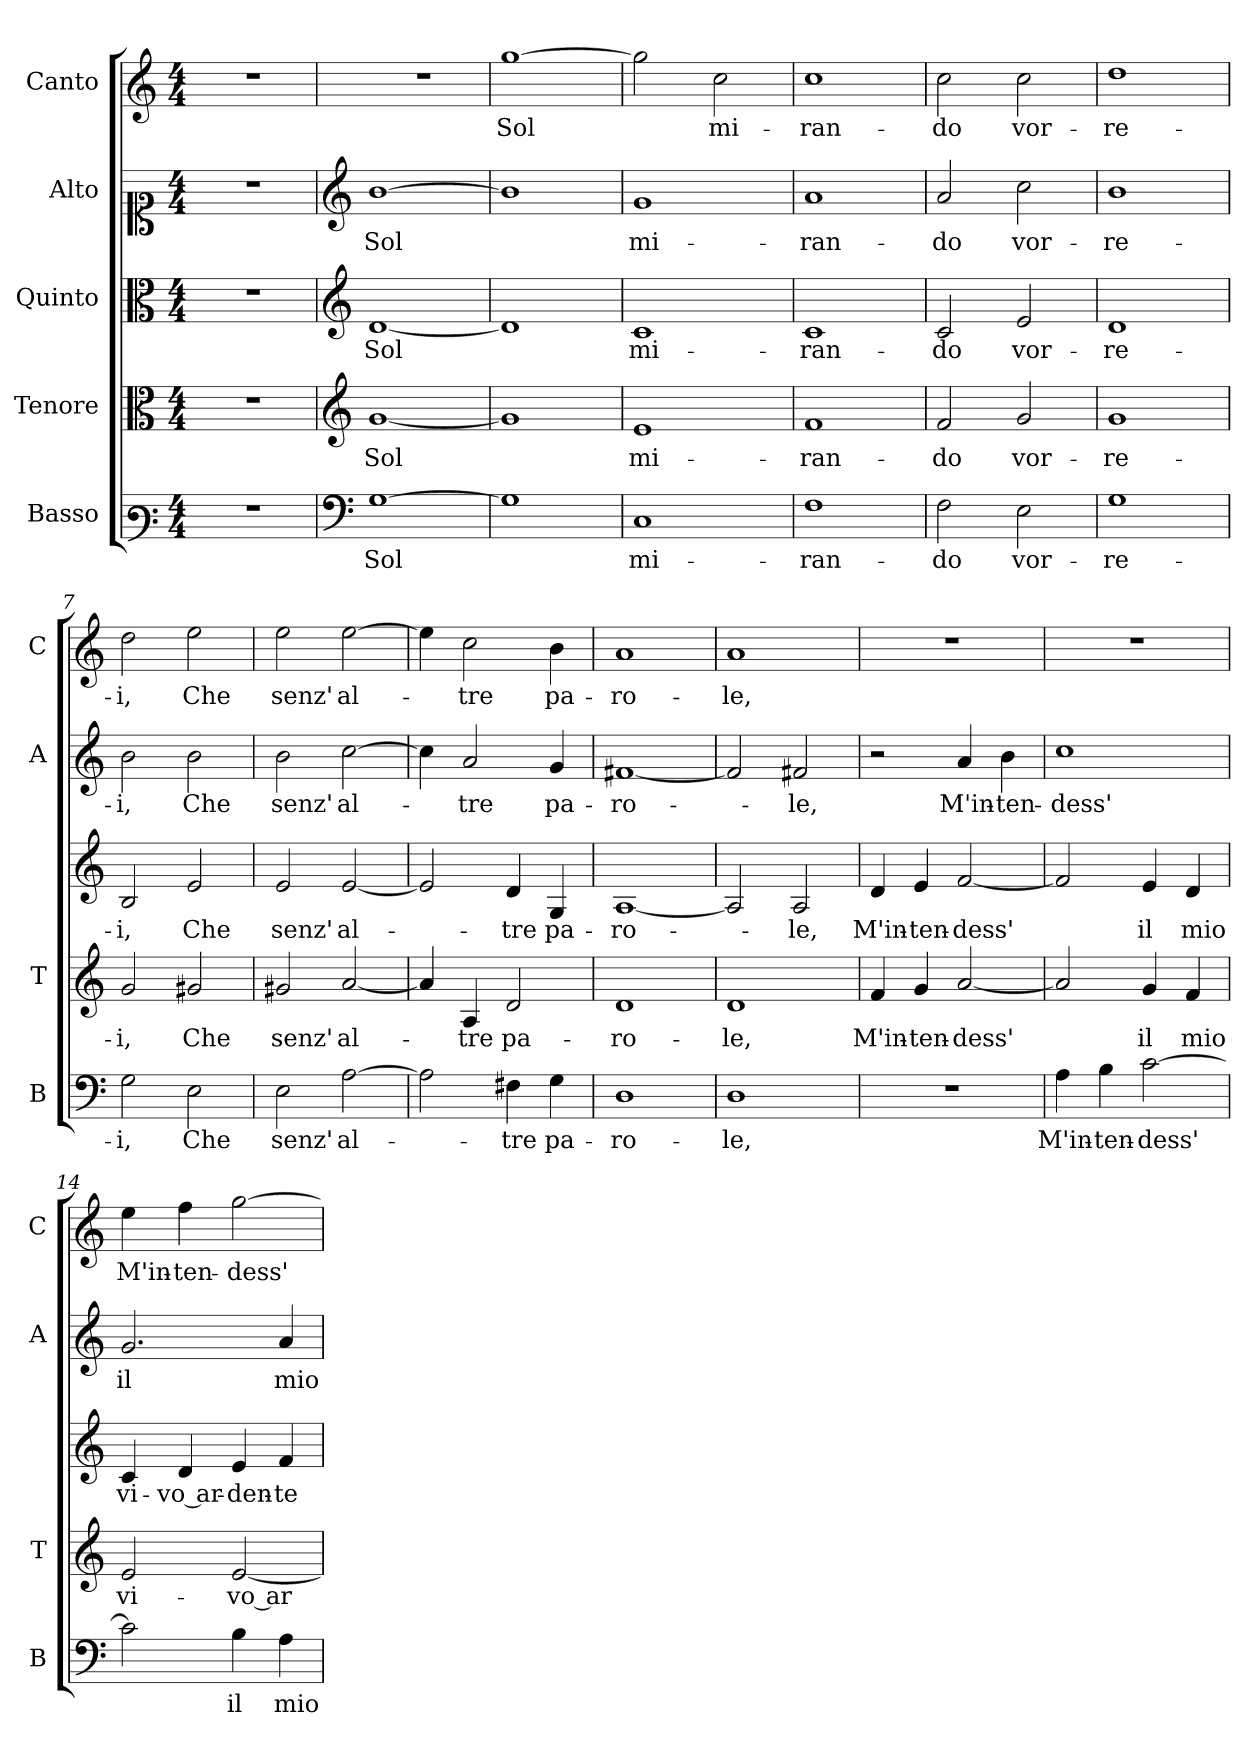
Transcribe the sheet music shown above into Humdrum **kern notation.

**kern	**text	**kern	**text	**kern	**text	**kern	**text	**kern	**text
*part5	*part5	*part4	*part4	*part3	*part3	*part2	*part2	*part1	*part1
*staff5	*staff5	*staff4	*staff4	*staff3	*staff3	*staff2	*staff2	*staff1	*staff1
*I"Basso	*	*I"Tenore	*	*I"Quinto	*	*I"Alto	*	*I"Canto	*
*I'B	*	*I'T	*	*	*	*I'A	*	*I'C	*
*clefF3	*	*clefC3	*	*clefC3	*	*clefC1	*	*clefG2	*
*k[]	*	*k[]	*	*k[]	*	*k[]	*	*k[]	*
*C:	*	*C:	*	*C:	*	*C:	*	*C:	*
*M4/4	*	*M4/4	*	*M4/4	*	*M4/4	*	*M4/4	*
=	=	=	=	=	=	=	=	=	=
1r	.	1r	.	1r	.	1r	.	1r	.
=1	=1	=1	=1	=1	=1	=1	=1	=1	=1
*clefF4	*	*clefG2	*	*clefG2	*	*clefG2	*	*	*
!	!LO:LY:b	!	!LO:LY:b	!	!LO:LY:b	!	!LO:LY:b	!	!
[1G	Sol	[1g	Sol	[1d	Sol	[1b	Sol	1r	.
=2	=2	=2	=2	=2	=2	=2	=2	=2	=2
!	!	!	!	!	!	!	!	!	!LO:LY:b
1G]	.	1g]	.	1d]	.	1b]	.	[1gg	Sol
=3	=3	=3	=3	=3	=3	=3	=3	=3	=3
!	!LO:LY:b	!	!LO:LY:b	!	!LO:LY:b	!	!LO:LY:b	!	!
1C	mi-	1e	mi-	1c	mi-	1g	mi-	2gg\]	.
!	!	!	!	!	!	!	!	!	!LO:LY:b
.	.	.	.	.	.	.	.	2cc\	mi-
=4	=4	=4	=4	=4	=4	=4	=4	=4	=4
!	!LO:LY:b	!	!LO:LY:b	!	!LO:LY:b	!	!LO:LY:b	!	!LO:LY:b
1F	-ran-	1f	-ran-	1c	-ran-	1a	-ran-	1cc	-ran-
=5	=5	=5	=5	=5	=5	=5	=5	=5	=5
!	!LO:LY:b	!	!LO:LY:b	!	!LO:LY:b	!	!LO:LY:b	!	!LO:LY:b
2F\	-do	2f/	-do	2c/	-do	2a/	-do	2cc\	-do
!	!LO:LY:b	!	!LO:LY:b	!	!LO:LY:b	!	!LO:LY:b	!	!LO:LY:b
2E\	vor-	2g/	vor-	2e/	vor-	2cc\	vor-	2cc\	vor-
=6	=6	=6	=6	=6	=6	=6	=6	=6	=6
!	!LO:LY:b	!	!LO:LY:b	!	!LO:LY:b	!	!LO:LY:b	!	!LO:LY:b
1G	-re-	1g	-re-	1d	-re-	1b	-re-	1dd	-re-
=7	=7	=7	=7	=7	=7	=7	=7	=7	=7
!	!LO:LY:b	!	!LO:LY:b	!	!LO:LY:b	!	!LO:LY:b	!	!LO:LY:b
2G\	-i,	2g/	-i,	2B/	-i,	2b\	-i,	2dd\	-i,
!	!LO:LY:b	!	!LO:LY:b	!	!LO:LY:b	!	!LO:LY:b	!	!LO:LY:b
2E\	Che	2g#X/	Che	2e/	Che	2b\	Che	2ee\	Che
=8	=8	=8	=8	=8	=8	=8	=8	=8	=8
!	!LO:LY:b	!	!LO:LY:b	!	!LO:LY:b	!	!LO:LY:b	!	!LO:LY:b
2E\	senz'	2g#X/	senz'	2e/	senz'	2b\	senz'	2ee\	senz'
!	!LO:LY:b	!	!LO:LY:b	!	!LO:LY:b	!	!LO:LY:b	!	!LO:LY:b
[2A\	al-	[2a/	al-	[2e/	al-	[2cc\	al-	[2ee\	al-
!!LO:LB:g=z
=9	=9	=9	=9	=9	=9	=9	=9	=9	=9
2A\]	.	4a/]	.	2e/]	.	4cc\]	.	4ee\]	.
!	!	!	!LO:LY:b	!	!	!	!LO:LY:b	!	!LO:LY:b
.	.	4A/	-tre	.	.	2a/	-tre	2cc\	-tre
!	!LO:LY:b	!	!LO:LY:b	!	!LO:LY:b	!	!	!	!
4F#X\	-tre	2d/	pa-	4d/	-tre	.	.	.	.
!	!LO:LY:b	!	!	!	!LO:LY:b	!	!LO:LY:b	!	!LO:LY:b
4G\	pa-	.	.	4G/	pa-	4g/	pa-	4b\	pa-
=10	=10	=10	=10	=10	=10	=10	=10	=10	=10
!	!LO:LY:b	!	!LO:LY:b	!	!LO:LY:b	!	!LO:LY:b	!	!LO:LY:b
1D	-ro-	1d	-ro-	[1A	-ro-	[1f#X	-ro-	1a	-ro-
=11	=11	=11	=11	=11	=11	=11	=11	=11	=11
!	!LO:LY:b	!	!LO:LY:b	!	!	!	!	!	!LO:LY:b
1D	-le,	1d	-le,	2A/]	.	2f#/]	.	1a	-le,
!	!	!	!	!	!LO:LY:b	!	!LO:LY:b	!	!
.	.	.	.	2A/	-le,	2f#X/	-le,	.	.
=12	=12	=12	=12	=12	=12	=12	=12	=12	=12
!	!	!	!LO:LY:b	!	!LO:LY:b	!	!	!	!
1r	.	4f/	M'in-	4d/	M'in-	2r	.	1r	.
!	!	!	!LO:LY:b	!	!LO:LY:b	!	!	!	!
.	.	4g/	-ten-	4e/	-ten-	.	.	.	.
!	!	!	!LO:LY:b	!	!LO:LY:b	!	!LO:LY:b	!	!
.	.	[2a/	-dess'	[2f/	-dess'	4a/	M'in-	.	.
!	!	!	!	!	!	!	!LO:LY:b	!	!
.	.	.	.	.	.	4b\	-ten-	.	.
=13	=13	=13	=13	=13	=13	=13	=13	=13	=13
!	!LO:LY:b	!	!	!	!	!	!LO:LY:b	!	!
4A\	M'in-	2a/]	.	2f/]	.	1cc	-dess'	1r	.
!	!LO:LY:b	!	!	!	!	!	!	!	!
4B\	-ten-	.	.	.	.	.	.	.	.
!	!LO:LY:b	!	!LO:LY:b	!	!LO:LY:b	!	!	!	!
[2c\	-dess'	4g/	il	4e/	il	.	.	.	.
!	!	!	!LO:LY:b	!	!LO:LY:b	!	!	!	!
.	.	4f/	mio	4d/	mio	.	.	.	.
=14	=14	=14	=14	=14	=14	=14	=14	=14	=14
!	!	!	!LO:LY:b	!	!LO:LY:b	!	!LO:LY:b	!	!LO:LY:b
2c\]	.	2e/	vi-	4c/	vi-	2.g/	il	4ee\	M'in-
!	!	!	!	!	!LO:LY:b	!	!	!	!LO:LY:b
.	.	.	.	4d/	-vo ar-	.	.	4ff\	-ten-
!	!LO:LY:b	!	!LO:LY:b	!	!LO:LY:b	!	!	!	!LO:LY:b
4B\	il	[2e/	-vo ar-	4e/	-den-	.	.	[2gg\	-dess'
!	!LO:LY:b	!	!	!	!LO:LY:b	!	!LO:LY:b	!	!
4A\	mio	.	.	4f/	-te	4a/	mio	.	.
=	=	=	=	=	=	=	=	=	=
*-	*-	*-	*-	*-	*-	*-	*-	*-	*-
